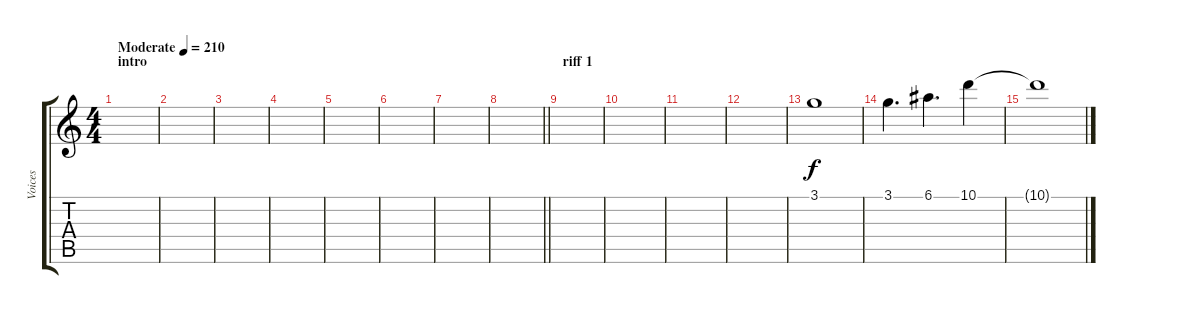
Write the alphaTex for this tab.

\track ("Voices " "Voices ") {instrument overdrivenguitar}
\staff {score tabs}
\tuning (E4 B3 G3 D3 A2 E2) {hide}
\ts (4 4)
\section ("" "intro")
\tempo (210 "Moderate")
\clef g2
\ks c
|
|
|
|
|
|
|
\barLineRight lightlight
|
\section ("" "riff 1")
|
|
|
|
3.1.1 |
3.1.4{d} 6.1.4{d} 10.1.4 |
10.1{t}.1
